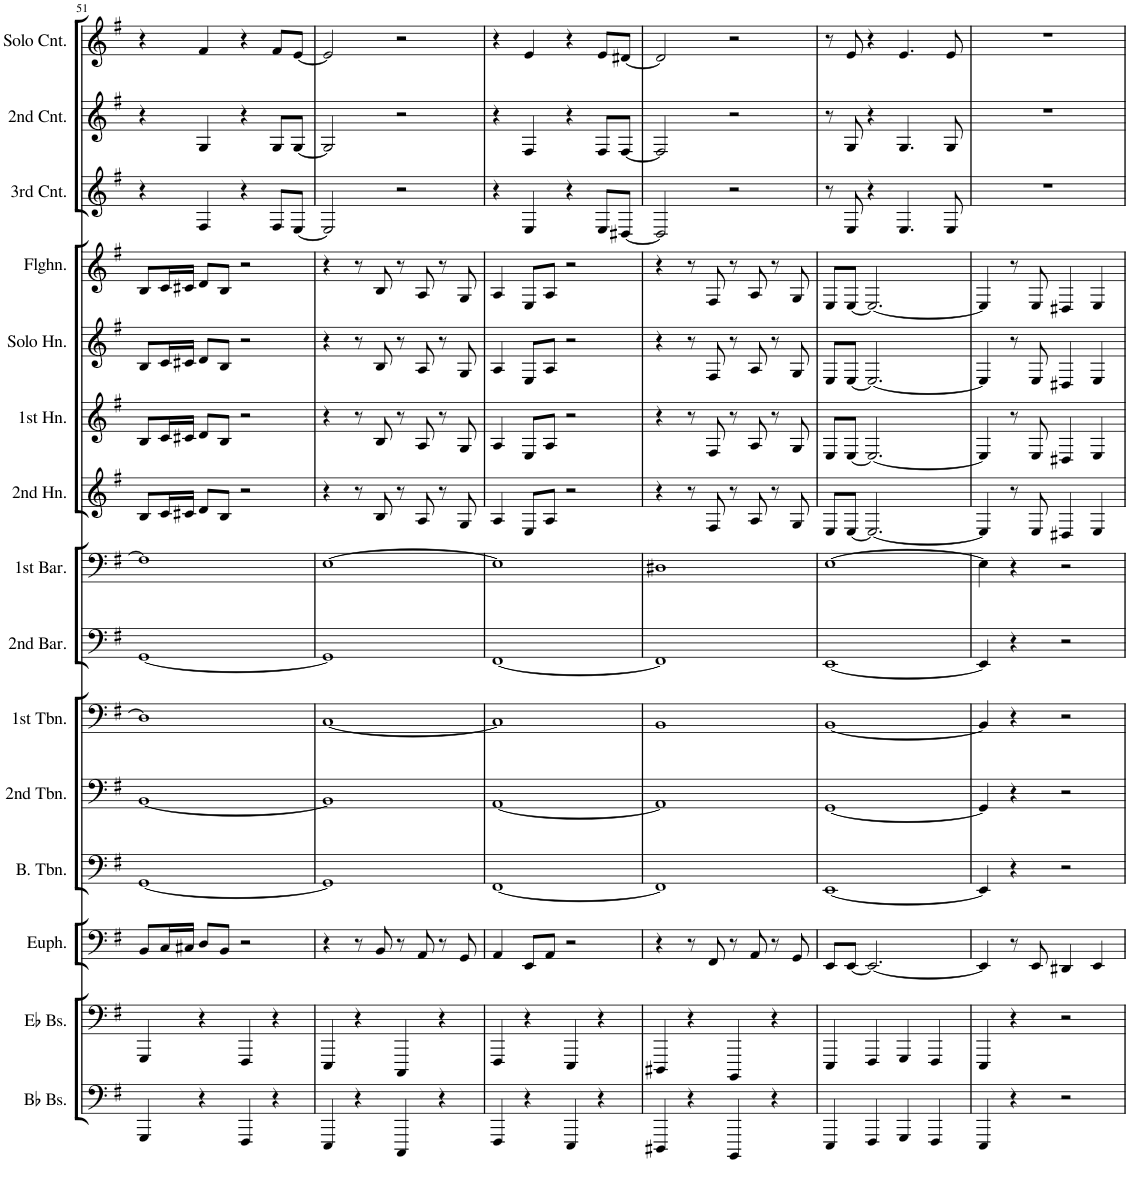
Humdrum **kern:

**kern	**kern	**kern	**kern	**kern	**kern	**kern	**kern	**kern	**kern	**kern	**kern	**kern	**kern	**kern
*part15	*part14	*part13	*part12	*part11	*part10	*part9	*part8	*part7	*part6	*part5	*part4	*part3	*part2	*part1
*staff15	*staff14	*staff13	*staff12	*staff11	*staff10	*staff9	*staff8	*staff7	*staff6	*staff5	*staff4	*staff3	*staff2	*staff1
*I"Bb Bass	*I"Eb Bass	*I"Euphonium	*I"Bass Trombone	*I"2nd Trombone	*I"1st Trombone	*I"2nd Baritone	*I"1st Baritone	*I"2nd Horn	*I"1st Horn	*I"Solo Horn	*I"Flugelhorn	*I"3rd Cornet	*I"2nd Cornet	*I"Solo Cornet
*I'Bb Bs.	*I'Eb Bs.	*I'Euph.	*I'B. Tbn.	*I'2nd Tbn.	*I'1st Tbn.	*I'2nd Bar.	*I'1st Bar.	*I'2nd Hn.	*I'1st Hn.	*I'Solo Hn.	*I'Flghn.	*I'3rd Cnt.	*I'2nd Cnt.	*I'Solo Cnt.
!!LO:PB:g=z
*clefF4	*clefF4	*clefF4	*clefF4	*clefF4	*clefF4	*clefF4	*clefF4	*clefG2	*clefG2	*clefG2	*clefG2	*clefG2	*clefG2	*clefG2
*	*	*	*	*	*	*Trd4c7	*Trd4c7	*Trd4c7	*Trd4c7	*Trd4c7	*Trd1c2	*Trd1c2	*Trd1c2	*Trd1c2
*k[f#]	*k[f#]	*k[f#]	*k[f#]	*k[f#]	*k[f#]	*k[f#]	*k[f#]	*k[f#]	*k[f#]	*k[f#]	*k[f#]	*k[f#]	*k[f#]	*k[f#]
*M4/4	*M4/4	*M4/4	*M4/4	*M4/4	*M4/4	*M4/4	*M4/4	*M4/4	*M4/4	*M4/4	*M4/4	*M4/4	*M4/4	*M4/4
=51	=51	=51	=51	=51	=51	=51	=51	=51	=51	=51	=51	=51	=51	=51
4GGG/	4GGG/	8BB/L	[1GG	[1BB	1D]	[1GG	1F#]	8B/L	8B/L	8B/L	8B/L	4r	4r	4r
.	.	16C/L	.	.	.	.	.	16c/L	16c/L	16c/L	16c/L	.	.	.
.	.	16C#X/JJ	.	.	.	.	.	16c#X/JJ	16c#X/JJ	16c#X/JJ	16c#X/JJ	.	.	.
4r	4r	8D/L	.	.	.	.	.	8d/L	8d/L	8d/L	8d/L	4F#/	4G/	4f#/
.	.	8BB/J	.	.	.	.	.	8B/J	8B/J	8B/J	8B/J	.	.	.
4FFF#/	4FFF#/	2r	.	.	.	.	.	2r	2r	2r	2r	4r	4r	4r
4r	4r	.	.	.	.	.	.	.	.	.	.	8F#/L	8G/L	8f#/L
.	.	.	.	.	.	.	.	.	.	.	.	[8E/J	[8G/J	[8e/J
=52	=52	=52	=52	=52	=52	=52	=52	=52	=52	=52	=52	=52	=52	=52
4EEE/	4EEE/	4r	1GG]	1BB]	[1C	1GG]	[1E	4r	4r	4r	4r	2E/]	2G/]	2e/]
4r	4r	8r	.	.	.	.	.	8r	8r	8r	8r	.	.	.
.	.	8BB/	.	.	.	.	.	8B/	8B/	8B/	8B/	.	.	.
4CCC/	4CCC/	8r	.	.	.	.	.	8r	8r	8r	8r	2r	2r	2r
.	.	8AA/	.	.	.	.	.	8A/	8A/	8A/	8A/	.	.	.
4r	4r	8r	.	.	.	.	.	8r	8r	8r	8r	.	.	.
.	.	8GG/	.	.	.	.	.	8G/	8G/	8G/	8G/	.	.	.
=53	=53	=53	=53	=53	=53	=53	=53	=53	=53	=53	=53	=53	=53	=53
4FFF#/	4FFF#/	4AA/	[1FF#	[1AA	1C]	[1FF#	1E]	4A/	4A/	4A/	4A/	4r	4r	4r
4r	4r	8EE/L	.	.	.	.	.	8E/L	8E/L	8E/L	8E/L	4E/	4F#/	4e/
.	.	8AA/J	.	.	.	.	.	8A/J	8A/J	8A/J	8A/J	.	.	.
4EEE/	4EEE/	2r	.	.	.	.	.	2r	2r	2r	2r	4r	4r	4r
4r	4r	.	.	.	.	.	.	.	.	.	.	8E/L	8F#/L	8e/L
.	.	.	.	.	.	.	.	.	.	.	.	[8D#X/J	[8F#/J	[8d#X/J
=54	=54	=54	=54	=54	=54	=54	=54	=54	=54	=54	=54	=54	=54	=54
4DDD#X/	4DDD#X/	4r	1FF#]	1AA]	1BB	1FF#]	1D#X	4r	4r	4r	4r	2D#/]	2F#/]	2d#/]
4r	4r	8r	.	.	.	.	.	8r	8r	8r	8r	.	.	.
.	.	8FF#/	.	.	.	.	.	8F#/	8F#/	8F#/	8F#/	.	.	.
4BBBB/	4BBBB/	8r	.	.	.	.	.	8r	8r	8r	8r	2r	2r	2r
.	.	8AA/	.	.	.	.	.	8A/	8A/	8A/	8A/	.	.	.
4r	4r	8r	.	.	.	.	.	8r	8r	8r	8r	.	.	.
.	.	8GG/	.	.	.	.	.	8G/	8G/	8G/	8G/	.	.	.
=55	=55	=55	=55	=55	=55	=55	=55	=55	=55	=55	=55	=55	=55	=55
4EEE/	4EEE/	8EE/L	[1EE	[1GG	[1BB	[1EE	[1E	8E/L	8E/L	8E/L	8E/L	8r	8r	8r
.	.	[8EE/J	.	.	.	.	.	[8E/J	[8E/J	[8E/J	[8E/J	8E/	8G/	8e/
4FFF#/	4FFF#/	2.EE/_	.	.	.	.	.	2.E/_	2.E/_	2.E/_	2.E/_	4r	4r	4r
4GGG/	4GGG/	.	.	.	.	.	.	.	.	.	.	4.E/	4.G/	4.e/
4FFF#/	4FFF#/	.	.	.	.	.	.	.	.	.	.	.	.	.
.	.	.	.	.	.	.	.	.	.	.	.	8E/	8G/	8e/
=56	=56	=56	=56	=56	=56	=56	=56	=56	=56	=56	=56	=56	=56	=56
4EEE/	4EEE/	4EE/]	4EE/]	4GG/]	4BB/]	4EE/]	4E\]	4E/]	4E/]	4E/]	4E/]	1r	1r	1r
4r	4r	8r	4r	4r	4r	4r	4r	8r	8r	8r	8r	.	.	.
.	.	8EE/	.	.	.	.	.	8E/	8E/	8E/	8E/	.	.	.
2r	2r	4DD#X/	2r	2r	2r	2r	2r	4D#X/	4D#X/	4D#X/	4D#X/	.	.	.
.	.	4EE/	.	.	.	.	.	4E/	4E/	4E/	4E/	.	.	.
=	=	=	=	=	=	=	=	=	=	=	=	=	=	=
*-	*-	*-	*-	*-	*-	*-	*-	*-	*-	*-	*-	*-	*-	*-
